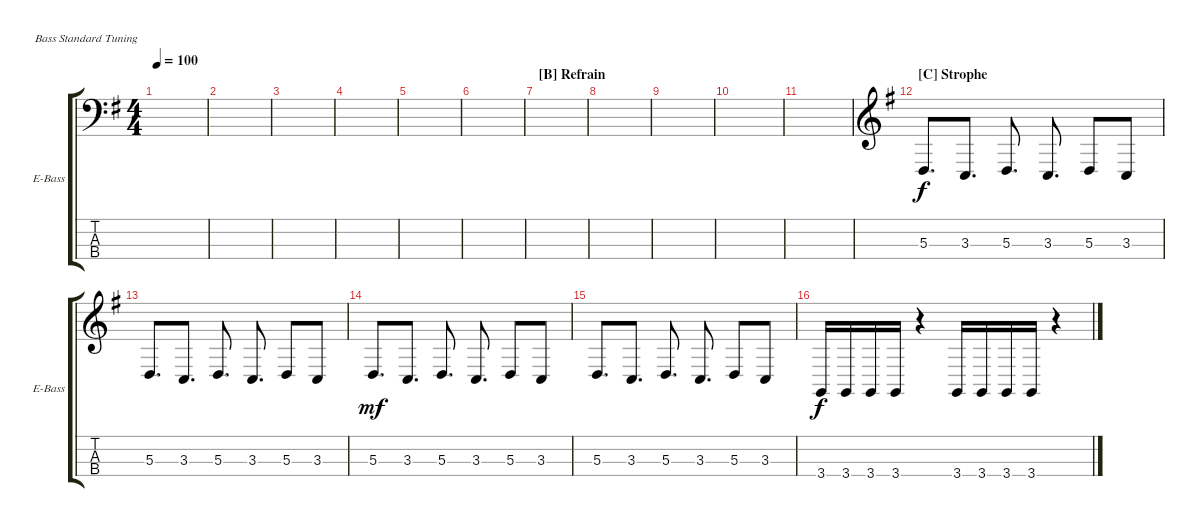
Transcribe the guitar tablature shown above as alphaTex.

\defaultSystemsLayout 4
\bracketExtendMode groupsimilarinstruments
\singleTrackTrackNamePolicy allsystems
\multiTrackTrackNamePolicy allsystems
\firstSystemTrackNameOrientation horizontal
\otherSystemsTrackNameOrientation horizontal
\track ("Electric Bass" "E-Bass") {instrument electricbassfinger}
\staff {score tabs}
\tuning (G2 D2 A1 E1)
\ts (4 4)
\tempo 100
\clef f4
\scale
0.333333
\ks g
|
\scale
0.333333 |
\scale
0.333333 |
\scale
0.333333 |
\scale
0.333333 |
\scale
0.333333 |
\section ("B" "Refrain")
\scale
0.333333 |
\scale
0.333333 |
\scale
0.333333 |
\scale
0.333333 |
\scale
0.333333 |
\section ("C" "Strophe")
\clef g2
\scale
0.333333 5.3.8{d} 3.3.8{d} 5.3.8{d} 3.3.8{d} 5.3.8 3.3.8 |
\scale
0.333333 5.3.8{d} 3.3.8{d} 5.3.8{d} 3.3.8{d} 5.3.8 3.3.8 |
\scale
0.333333 5.3.8{d dy mf} 3.3.8{d} 5.3.8{d} 3.3.8{d} 5.3.8 3.3.8 |
\scale
0.333333 5.3.8{d} 3.3.8{d} 5.3.8{d} 3.3.8{d} 5.3.8 3.3.8 |
\scale
0.333333 3.4.16{dy f} 3.4.16 3.4.16 3.4.16 r.4 3.4.16 3.4.16 3.4.16 3.4.16 r.4
